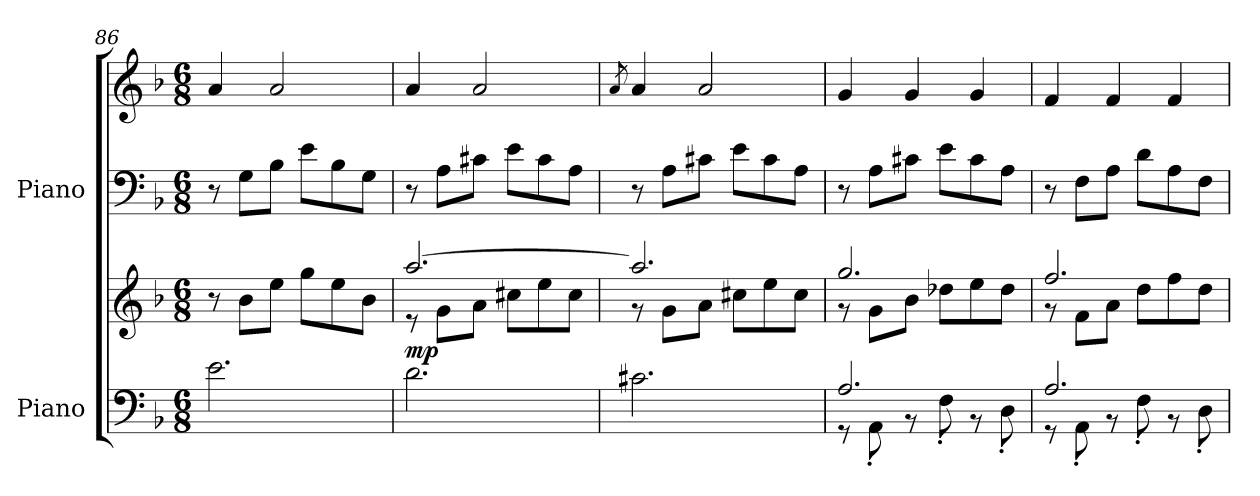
**kern	**kern	**dynam	**kern	**kern
*part2	*part2	*part2	*part1	*part1
*staff4	*staff3	*staff3/4	*staff2	*staff1
*I"Piano	*	*	*I"Piano	*
*I'Pno.	*	*	*I'Pno.	*
*clefF4	*clefG2	*	*clefF4	*clefG2
*k[b-]	*k[b-]	*	*k[b-]	*k[b-]
*M6/8	*M6/8	*	*M6/8	*M6/8
=86	=86	=86	=86	=86
2.e\	8r	.	8r	4a/
.	8b-\L	.	8G\L	.
.	8ee\J	.	8B-\J	2a/
.	8gg\L	.	8e\L	.
.	8ee\	.	8B-\	.
.	8b-\J	.	8G\J	.
!!LO:LB:g=z
=87	=87	=87	=87	=87
*	*^	*	*	*
!	!	!	!LO:DY:b	!	!
2.d\	[2.aa/	8r	mp	8r	4a/
.	.	8g\L	.	8A\L	.
.	.	8a\J	.	8c#X\J	2a/
.	.	8cc#X\L	.	8e\L	.
.	.	8ee\	.	8c#\	.
.	.	8cc#\J	.	8A\J	.
=88	=88	=88	=88	=88	=88
.	.	.	.	.	8qa/
2.c#X\	2.aa/]	8r	.	8r	4a/
.	.	8g\L	.	8A\L	.
.	.	8a\J	.	8c#X\J	2a/
.	.	8cc#X\L	.	8e\L	.
.	.	8ee\	.	8c#\	.
.	.	8cc#\J	.	8A\J	.
=89	=89	=89	=89	=89	=89
*^	*	*	*	*	*
2.A/	8r	2.gg/	8r	.	8r	4g/
.	8AA'\	.	8g\L	.	8A\L	.
.	8r	.	8b-\J	.	8c#X\J	4g/
.	8F'\	.	8dd-X\L	.	8e\L	.
.	8r	.	8ee\	.	8c#\	4g/
.	8D'\	.	8dd-\J	.	8A\J	.
=90	=90	=90	=90	=90	=90	=90
2.A/	8r	2.ff/	8r	.	8r	4f/
.	8AA'\	.	8f\L	.	8F\L	.
.	8r	.	8a\J	.	8A\J	4f/
.	8F'\	.	8dd\L	.	8d\L	.
.	8r	.	8ff\	.	8A\	4f/
.	8D'\	.	8dd\J	.	8F\J	.
*v	*v	*	*	*	*	*
*	*v	*v	*	*	*
=	=	=	=	=
*-	*-	*-	*-	*-
